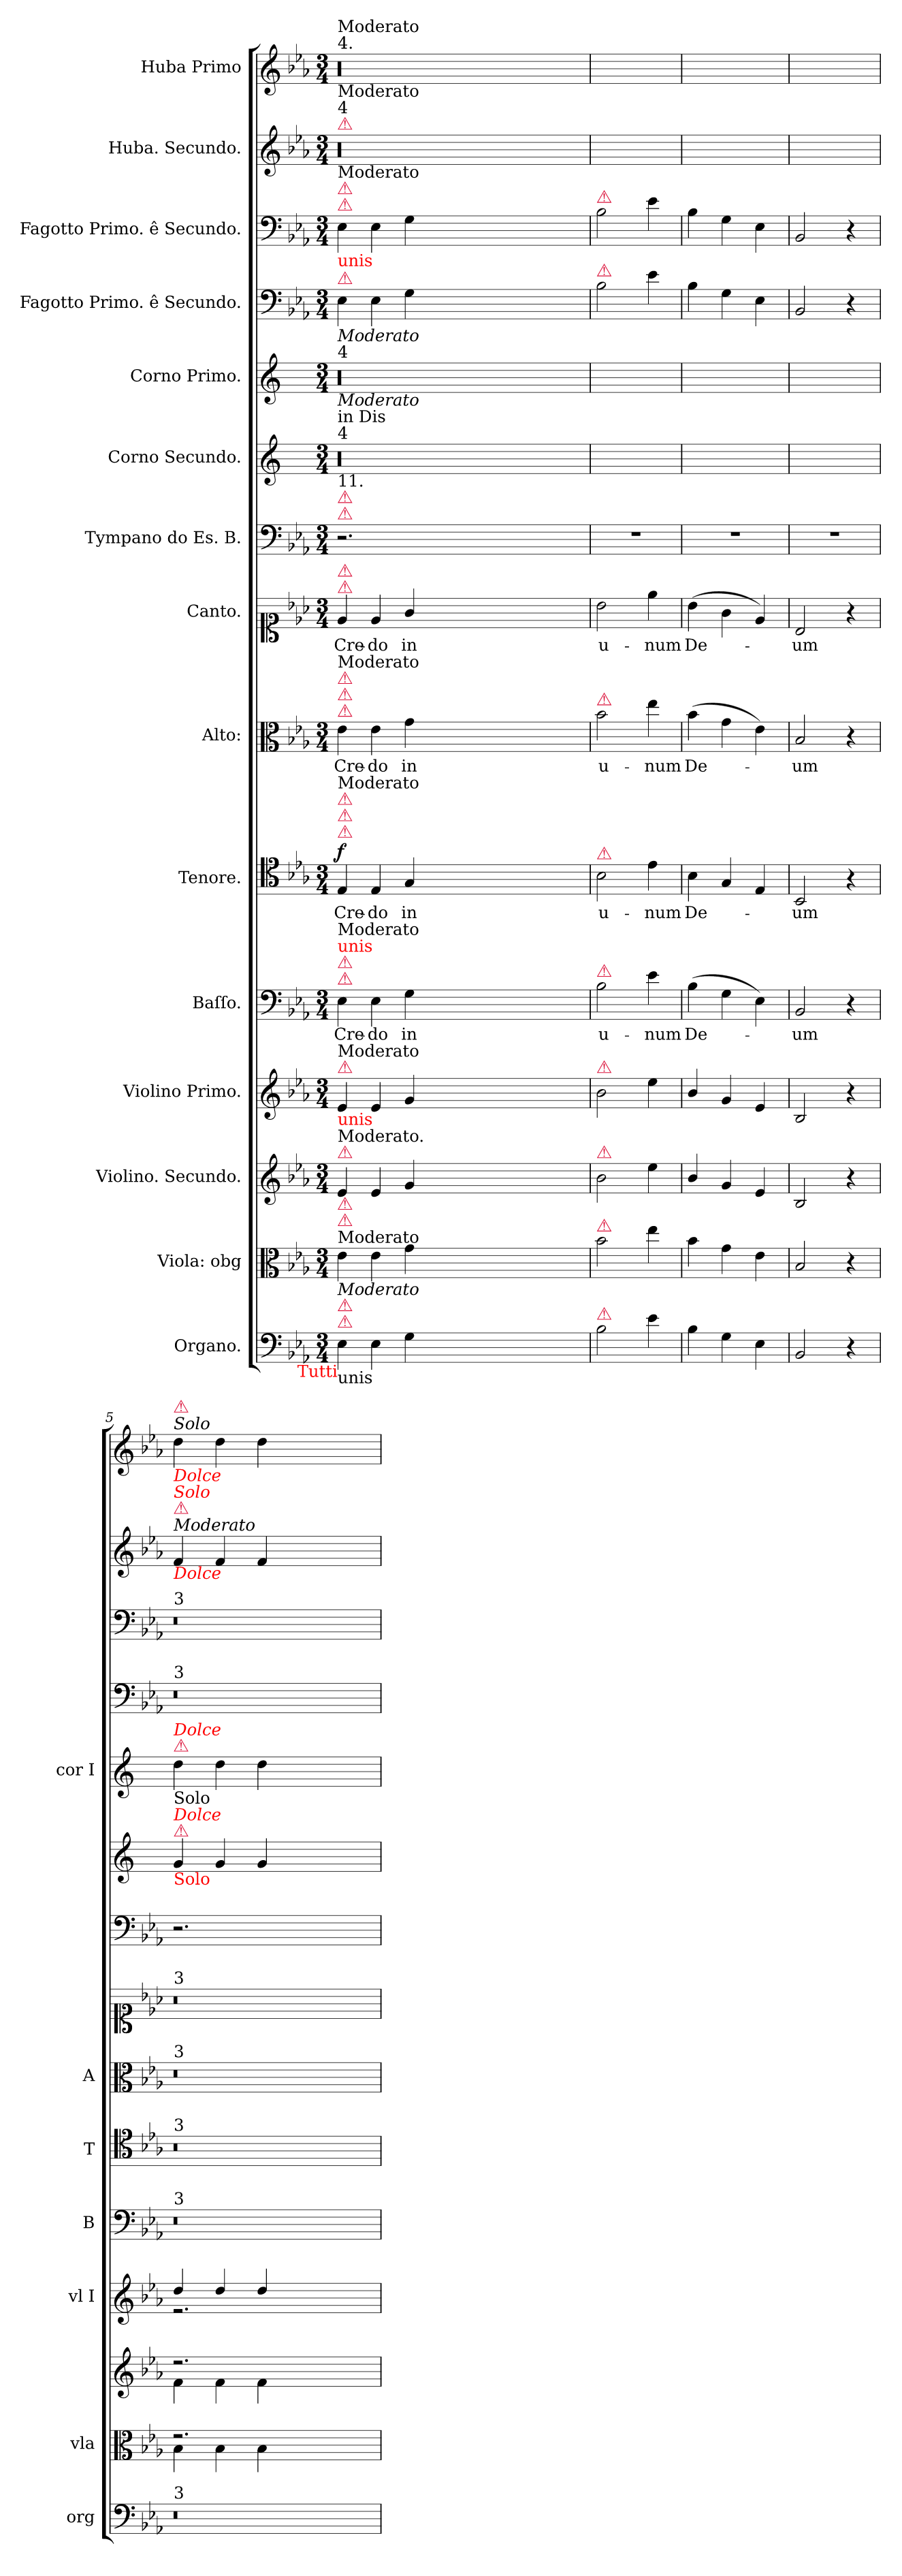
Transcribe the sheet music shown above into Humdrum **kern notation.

**kern	**kern	**dynam	**kern	**dynam	**kern	**dynam	**kern	**text	**kern	**text	**dynam	**kern	**text	**dynam	**kern	**text	**dynam	**kern	**kern	**kern	**kern	**kern	**kern	**kern
*part15	*part14	*part14	*part13	*part13	*part12	*part12	*part11	*part11	*part10	*part10	*part10	*part9	*part9	*part9	*part8	*part8	*part8	*part7	*part6	*part5	*part4	*part3	*part2	*part1
*staff15	*staff14	*staff14	*staff13	*staff13	*staff12	*staff12	*staff11	*staff11	*staff10	*staff10	*staff10	*staff9	*staff9	*staff9	*staff8	*staff8	*staff8	*staff7	*staff6	*staff5	*staff4	*staff3	*staff2	*staff1
*I"Organo.	*I"Viola: obg	*	*I"Violino. Secundo.	*	*I"Violino Primo.	*	*I"Baſſo.	*	*I"Tenore.	*	*	*I"Alto:	*	*	*I"Canto.	*	*	*I"Tympano do Es. B.	*I"Corno Secundo.	*I"Corno Primo.	*I"Fagotto Primo. ê Secundo.	*I"Fagotto Primo. ê Secundo.	*I"Huba. Secundo.	*I"Huba Primo
*I'org	*I'vla	*	*	*	*I'vl I	*	*I'B	*	*I'T	*	*	*I'A	*	*	*	*	*	*	*	*I'cor I	*	*	*	*
*clefF4	*clefC3	*	*clefG2	*	*clefG2	*	*clefF4	*	*clefC4	*	*	*clefC3	*	*	*clefC1	*	*	*clefF4	*clefG2	*clefG2	*clefF4	*clefF4	*clefG2	*clefG2
*	*	*	*	*	*	*	*	*	*	*	*	*	*	*	*	*	*	*	*ITrd5c9	*ITrd5c9	*	*	*	*
*k[b-e-a-]	*k[b-e-a-]	*	*k[b-e-a-]	*	*k[b-e-a-]	*	*k[b-e-a-]	*	*k[b-e-a-]	*	*	*k[b-e-a-]	*	*	*k[b-e-a-]	*	*	*k[b-e-a-]	*k[b-e-a-]	*k[b-e-a-]	*k[b-e-a-]	*k[b-e-a-]	*k[b-e-a-]	*k[b-e-a-]
*E-:	*E-:	*	*E-:	*	*E-:	*	*E-:	*	*E-:	*	*	*E-:	*	*	*E-:	*	*	*E-:	*E-:	*E-:	*E-:	*E-:	*E-:	*E-:
*M3/4	*M3/4	*	*M3/4	*	*M3/4	*	*M3/4	*	*M3/4	*	*	*M3/4	*	*	*M3/4	*	*	*M3/4	*M3/4	*M3/4	*M3/4	*M3/4	*M3/4	*M3/4
=1	=1	=1	=1	=1	=1	=1	=1	=1	=1	=1	=1	=1	=1	=1	=1	=1	=1	=1	=1	=1	=1	=1	=1	=1
!	!	!	!	!	!	!	!	!	!	!	!	!	!	!	!	!	!	!	!	!	!	!	!	!LO:TX:a:t=4.
!	!	!	!	!	!	!	!	!	!	!	!	!	!	!	!	!	!	!	!	!	!	!	!	!LO:TX:a:t=Moderato
!	!	!	!	!	!	!	!	!	!	!	!	!	!	!	!	!	!	!	!	!	!	!	!LO:TX:a:color=crimson:t=⚠	!
!	!	!	!	!	!	!	!	!	!	!	!	!	!	!	!	!	!	!	!	!	!	!	!LO:TX:a:t=4	!
!	!	!	!	!	!	!	!	!	!	!	!	!	!	!	!	!	!	!	!	!	!	!	!LO:TX:a:t=Moderato	!
!	!	!	!	!	!	!	!	!	!	!	!	!	!	!	!	!	!	!	!	!	!	!LO:TX:b:color=red:t=unis	!	!
!	!	!	!	!	!	!	!	!	!	!	!	!	!	!	!	!	!	!	!	!	!	!LO:TX:a:color=crimson:t=⚠	!	!
!	!	!	!	!	!	!	!	!	!	!	!	!	!	!	!	!	!	!	!	!	!	!LO:TX:a:color=crimson:t=⚠	!	!
!	!	!	!	!	!	!	!	!	!	!	!	!	!	!	!	!	!	!	!	!	!	!LO:TX:a:t=Moderato	!	!
!	!	!	!	!	!	!	!	!	!	!	!	!	!	!	!	!	!	!	!	!	!LO:TX:a:color=crimson:t=⚠	!	!	!
!	!	!	!	!	!	!	!	!	!	!	!	!	!	!	!	!	!	!	!	!LO:TX:a:t=4	!	!	!	!
!	!	!	!	!	!	!	!	!	!	!	!	!	!	!	!	!	!	!	!	!LO:TX:a:i:t=Moderato	!	!	!	!
!	!	!	!	!	!	!	!	!	!	!	!	!	!	!	!	!	!	!	!LO:TX:a:t=4	!	!	!	!	!
!	!	!	!	!	!	!	!	!	!	!	!	!	!	!	!	!	!	!	!LO:TX:a:t=in Dis	!	!	!	!	!
!	!	!	!	!	!	!	!	!	!	!	!	!	!	!	!	!	!	!	!LO:TX:a:i:t=Moderato	!	!	!	!	!
!	!	!	!	!	!	!	!	!	!	!	!	!	!	!	!	!	!	!LO:TX:a:color=crimson:t=⚠	!	!	!	!	!	!
!	!	!	!	!	!	!	!	!	!	!	!	!	!	!	!	!	!	!LO:TX:a:color=crimson:t=⚠	!	!	!	!	!	!
!	!	!	!	!	!	!	!	!	!	!	!	!	!	!	!	!	!	!LO:TX:a:t=11.	!	!	!	!	!	!
!	!	!	!	!	!	!	!	!	!	!	!	!	!	!	!LO:TX:a:color=crimson:t=⚠	!	!	!	!	!	!	!	!	!
!	!	!	!	!	!	!	!	!	!	!	!	!	!	!	!LO:TX:a:color=crimson:t=⚠	!	!	!	!	!	!	!	!	!
!	!	!	!	!	!	!	!	!	!	!	!	!LO:TX:a:color=crimson:t=⚠	!	!	!	!	!	!	!	!	!	!	!	!
!	!	!	!	!	!	!	!	!	!	!	!	!LO:TX:a:color=crimson:t=⚠	!	!	!	!	!	!	!	!	!	!	!	!
!	!	!	!	!	!	!	!	!	!	!	!	!LO:TX:a:color=crimson:t=⚠	!	!	!	!	!	!	!	!	!	!	!	!
!	!	!	!	!	!	!	!	!	!	!	!	!LO:TX:a:t=Moderato	!	!	!	!	!	!	!	!	!	!	!	!
!	!	!	!	!	!	!	!	!	!LO:TX:a:color=crimson:t=⚠	!	!	!	!	!	!	!	!	!	!	!	!	!	!	!
!	!	!	!	!	!	!	!	!	!LO:TX:a:color=crimson:t=⚠	!	!	!	!	!	!	!	!	!	!	!	!	!	!	!
!	!	!	!	!	!	!	!	!	!LO:TX:a:color=crimson:t=⚠	!	!	!	!	!	!	!	!	!	!	!	!	!	!	!
!	!	!	!	!	!	!	!	!	!LO:TX:a:t=Moderato	!	!	!	!	!	!	!	!	!	!	!	!	!	!	!
!	!	!	!	!	!	!	!LO:TX:a:color=crimson:t=⚠	!	!	!	!	!	!	!	!	!	!	!	!	!	!	!	!	!
!	!	!	!	!	!	!	!LO:TX:a:color=crimson:t=⚠	!	!	!	!	!	!	!	!	!	!	!	!	!	!	!	!	!
!	!	!	!	!	!	!	!LO:TX:a:color=red:t=unis	!	!	!	!	!	!	!	!	!	!	!	!	!	!	!	!	!
!	!	!	!	!	!	!	!LO:TX:a:t=Moderato	!	!	!	!	!	!	!	!	!	!	!	!	!	!	!	!	!
!	!	!	!	!	!LO:TX:a:color=crimson:t=⚠	!	!	!	!	!	!	!	!	!	!	!	!	!	!	!	!	!	!	!
!	!	!	!	!	!LO:TX:b:color=red:t=unis	!	!	!	!	!	!	!	!	!	!	!	!	!	!	!	!	!	!	!
!	!	!	!	!	!LO:TX:a:t=Moderato	!	!	!	!	!	!	!	!	!	!	!	!	!	!	!	!	!	!	!
!	!	!	!LO:TX:a:color=crimson:t=⚠	!	!	!	!	!	!	!	!	!	!	!	!	!	!	!	!	!	!	!	!	!
!	!	!	!LO:TX:a:t=Moderato.	!	!	!	!	!	!	!	!	!	!	!	!	!	!	!	!	!	!	!	!	!
!	!LO:TX:a:t=Moderato	!	!	!	!	!	!	!	!	!	!	!	!	!	!	!	!	!	!	!	!	!	!	!
!	!LO:TX:a:color=crimson:t=⚠	!	!	!	!	!	!	!	!	!	!	!	!	!	!	!	!	!	!	!	!	!	!	!
!	!LO:TX:a:color=crimson:t=⚠	!	!	!	!	!	!	!	!	!	!	!	!	!	!	!	!	!	!	!	!	!	!	!
!LO:TX:a:color=crimson:t=⚠	!	!	!	!	!	!	!	!	!	!	!	!	!	!	!	!	!	!	!	!	!	!	!	!
!LO:TX:a:color=crimson:t=⚠	!	!	!	!	!	!	!	!	!	!	!	!	!	!	!	!	!	!	!	!	!	!	!	!
!LO:TX:b:t=unis	!	!	!	!	!	!	!	!	!	!	!	!	!	!	!	!	!	!	!	!	!	!	!	!
!LO:TX:b:rj:color=red:t=Tutti	!	!	!	!	!	!	!	!	!	!	!	!	!	!	!	!	!	!	!	!	!	!	!	!
!LO:TX:a:i:t=Moderato	!	!	!	!	!	!	!	!	!	!	!	!	!	!	!	!	!	!	!	!	!	!	!	!
!	!	!	!	!LO:DY:a	!	!	!	!	!	!	!LO:DY:a	!	!	!LO:DY:b	!	!	!LO:DY:a	!	!LO:N:vis=00	!LO:N:vis=00	!	!	!LO:N:vis=00	!LO:N:vis=00
4E-\	4e-\	forto	4e-/	forto	4e-/	f&colon;	4E-\	Cre-	4E-/	Cre-	f	4e-\	Cre-	fort	4e-/	Cre-	fort	2.r	0.r	0.r	4E-\	4E-\	0.r	0.r
4E-\	4e-\	.	4e-/	.	4e-/	.	4E-\	-do	4E-/	-do	.	4e-\	-do	.	4e-/	-do	.	.	.	.	4E-\	4E-\	.	.
4G\	4g\	.	4g/	.	4g/	.	4G\	in	4G/	in	.	4g\	in	.	4g/	in	.	.	.	.	4G\	4G\	.	.
0ryy	0ryy	.	0ryy	.	0ryy	.	0ryy	.	0ryy	.	.	0ryy	.	.	0ryy	.	.	0ryy	.	.	0ryy	0ryy	.	.
4ryy	4ryy	.	4ryy	.	4ryy	.	4ryy	.	4ryy	.	.	4ryy	.	.	4ryy	.	.	4ryy	.	.	4ryy	4ryy	.	.
=2	=2	=2	=2	=2	=2	=2	=2	=2	=2	=2	=2	=2	=2	=2	=2	=2	=2	=2	=2	=2	=2	=2	=2	=2
!	!	!	!	!	!	!	!	!	!	!	!	!	!	!	!	!	!	!	!	!	!	!LO:TX:a:color=crimson:t=⚠	!	!
!	!	!	!	!	!	!	!	!	!	!	!	!	!	!	!	!	!	!	!	!	!LO:TX:a:color=crimson:t=⚠	!	!	!
!	!	!	!	!	!	!	!	!	!	!	!	!LO:TX:a:color=crimson:t=⚠	!	!	!	!	!	!	!	!	!	!	!	!
!	!	!	!	!	!	!	!	!	!LO:TX:a:color=crimson:t=⚠	!	!	!	!	!	!	!	!	!	!	!	!	!	!	!
!	!	!	!	!	!	!	!LO:TX:a:color=crimson:t=⚠	!	!	!	!	!	!	!	!	!	!	!	!	!	!	!	!	!
!	!	!	!	!	!LO:TX:a:color=crimson:t=⚠	!	!	!	!	!	!	!	!	!	!	!	!	!	!	!	!	!	!	!
!	!	!	!LO:TX:a:color=crimson:t=⚠	!	!	!	!	!	!	!	!	!	!	!	!	!	!	!	!	!	!	!	!	!
!	!LO:TX:a:color=crimson:t=⚠	!	!	!	!	!	!	!	!	!	!	!	!	!	!	!	!	!	!	!	!	!	!	!
!LO:TX:a:color=crimson:t=⚠	!	!	!	!	!	!	!	!	!	!	!	!	!	!	!	!	!	!	!	!	!	!	!	!
2B-\	2b-\	.	2b-\	.	2b-\	.	2B-\	u-	2B-\	u-	.	2b-\	u-	.	2b-\	u-	.	2.r	2.ryy	2.ryy	2B-\	2B-\	2.ryy	2.ryy
4e-\	4ee-\	.	4ee-\	.	4ee-\	.	4e-\	-num	4e-\	-num	.	4ee-\	-num	.	4ee-\	-num	.	.	.	.	4e-\	4e-\	.	.
=3	=3	=3	=3	=3	=3	=3	=3	=3	=3	=3	=3	=3	=3	=3	=3	=3	=3	=3	=3	=3	=3	=3	=3	=3
4B-\	4b-\	.	4b-/	.	4b-/	.	(4B-\	De-	4B-\	De-	.	(4b-\	De-	.	(4b-\	De-	.	2.r	2.ryy	2.ryy	4B-\	4B-\	2.ryy	2.ryy
4G\	4g\	.	4g/	.	4g/	.	4G\	.	4G/	.	.	4g\	.	.	4g\	.	.	.	.	.	4G\	4G\	.	.
4E-\	4e-\	.	4e-/	.	4e-/	.	4E-\)	.	4E-/	.	.	4e-\)	.	.	4e-/)	.	.	.	.	.	4E-\	4E-\	.	.
=4	=4	=4	=4	=4	=4	=4	=4	=4	=4	=4	=4	=4	=4	=4	=4	=4	=4	=4	=4	=4	=4	=4	=4	=4
2BB-/	2B-/	.	2B-/	.	2B-/	.	2BB-/	-um	2BB-/	-um	.	2B-/	-um	.	2B-/	-um	.	2.r	2.ryy	2.ryy	2BB-/	2BB-/	2.ryy	2.ryy
4r	4r	.	4r	.	4r	.	4r	.	4r	.	.	4r	.	.	4r	.	.	.	.	.	4r	4r	.	.
=5	=5	=5	=5	=5	=5	=5	=5	=5	=5	=5	=5	=5	=5	=5	=5	=5	=5	=5	=5	=5	=5	=5	=5	=5
!	!	!	!	!	!	!	!	!	!	!	!	!	!	!	!	!	!	!	!	!	!	!	!	!LO:TX:a:i:t=Solo
!	!	!	!	!	!	!	!	!	!	!	!	!	!	!	!	!	!	!	!	!	!	!	!	!LO:TX:a:color=crimson:t=⚠
!	!	!	!	!	!	!	!	!	!	!	!	!	!	!	!	!	!	!	!	!	!	!	!	!LO:TX:b:i:color=red:t=Dolce
!	!	!	!	!	!	!	!	!	!	!	!	!	!	!	!	!	!	!	!	!	!	!	!LO:TX:a:i:t=Moderato	!
!	!	!	!	!	!	!	!	!	!	!	!	!	!	!	!	!	!	!	!	!	!	!	!LO:TX:a:color=crimson:t=⚠	!
!	!	!	!	!	!	!	!	!	!	!	!	!	!	!	!	!	!	!	!	!	!	!	!LO:TX:a:i:color=red:t=Solo	!
!	!	!	!	!	!	!	!	!	!	!	!	!	!	!	!	!	!	!	!	!	!	!	!LO:TX:b:i:color=red:t=Dolce	!
!	!	!	!	!	!	!	!	!	!	!	!	!	!	!	!	!	!	!	!	!	!	!LO:TX:a:t=3	!	!
!	!	!	!	!	!	!	!	!	!	!	!	!	!	!	!	!	!	!	!	!	!LO:TX:a:t=3	!	!	!
!	!	!	!	!	!	!	!	!	!	!	!	!	!	!	!	!	!	!	!	!LO:TX:a:color=crimson:t=⚠	!	!	!	!
!	!	!	!	!	!	!	!	!	!	!	!	!	!	!	!	!	!	!	!	!LO:TX:a:i:color=red:t=Dolce	!	!	!	!
!	!	!	!	!	!	!	!	!	!	!	!	!	!	!	!	!	!	!	!	!LO:TX:b:t=Solo	!	!	!	!
!	!	!	!	!	!	!	!	!	!	!	!	!	!	!	!	!	!	!	!LO:TX:a:color=crimson:t=⚠	!	!	!	!	!
!	!	!	!	!	!	!	!	!	!	!	!	!	!	!	!	!	!	!	!LO:TX:b:color=red:t=Solo	!	!	!	!	!
!	!	!	!	!	!	!	!	!	!	!	!	!	!	!	!	!	!	!	!LO:TX:a:i:color=red:t=Dolce	!	!	!	!	!
!	!	!	!	!	!	!	!	!	!	!	!	!	!	!	!LO:TX:a:t=3	!	!	!	!	!	!	!	!	!
!	!	!	!	!	!	!	!	!	!	!	!	!LO:TX:a:t=3	!	!	!	!	!	!	!	!	!	!	!	!
!	!	!	!	!	!	!	!	!	!LO:TX:a:t=3	!	!	!	!	!	!	!	!	!	!	!	!	!	!	!
!	!	!	!	!	!	!	!LO:TX:a:t=3	!	!	!	!	!	!	!	!	!	!	!	!	!	!	!	!	!
!	!	!	!	!	!LO:TX:b:t=1	!	!	!	!	!	!	!	!	!	!	!	!	!	!	!	!	!	!	!
!	!	!	!	!	!LO:TX:a:i:t=oboi Solo	!	!	!	!	!	!	!	!	!	!	!	!	!	!	!	!	!	!	!
!	!	!	!LO:TX:b:i:t=oboi Solo.	!	!	!	!	!	!	!	!	!	!	!	!	!	!	!	!	!	!	!	!	!
!	!	!	!LO:TX:a:t=1	!	!	!	!	!	!	!	!	!	!	!	!	!	!	!	!	!	!	!	!	!
!	!LO:TX:b:t=Corno Solo	!	!	!	!	!	!	!	!	!	!	!	!	!	!	!	!	!	!	!	!	!	!	!
!	!LO:TX:a:t=1	!	!	!	!	!	!	!	!	!	!	!	!	!	!	!	!	!	!	!	!	!	!	!
!LO:TX:a:t=3	!	!	!	!	!	!	!	!	!	!	!	!	!	!	!	!	!	!	!	!	!	!	!	!
!LO:N:vis=0	!	!	!	!	!	!	!LO:N:vis=0	!	!LO:N:vis=0	!	!	!LO:N:vis=0	!	!	!LO:N:vis=0	!	!	!	!	!	!LO:N:vis=0	!LO:N:vis=0	!	!
*	*^	*	*^	*	*^	*	*	*	*	*	*	*	*	*	*	*	*	*	*	*	*	*	*	*
1.r	2.r	4B-!\	.	2.r	4f!\	.	4dd!/	2.r	.	1.r	.	1.r	.	.	1.r	.	.	1.r	.	.	2.r	4B-/	4f\	1.r	1.r	4f/	4dd\
.	.	4B-!\	.	.	4f!\	.	4dd!/	.	.	.	.	.	.	.	.	.	.	.	.	.	.	4B-/	4f\	.	.	4f/	4dd\
.	.	4B-!\	.	.	4f!\	.	4dd!/	.	.	.	.	.	.	.	.	.	.	.	.	.	.	4B-/	4f\	.	.	4f/	4dd\
.	2.ryy	2.ryy	.	2.ryy	2.ryy	.	2.ryy	2.ryy	.	.	.	.	.	.	.	.	.	.	.	.	2.ryy	2.ryy	2.ryy	.	.	2.ryy	2.ryy
*	*v	*v	*	*	*	*	*v	*v	*	*	*	*	*	*	*	*	*	*	*	*	*	*	*	*	*	*	*
*	*	*	*v	*v	*	*	*	*	*	*	*	*	*	*	*	*	*	*	*	*	*	*	*	*	*
=	=	=	=	=	=	=	=	=	=	=	=	=	=	=	=	=	=	=	=	=	=	=	=	=
*-	*-	*-	*-	*-	*-	*-	*-	*-	*-	*-	*-	*-	*-	*-	*-	*-	*-	*-	*-	*-	*-	*-	*-	*-
